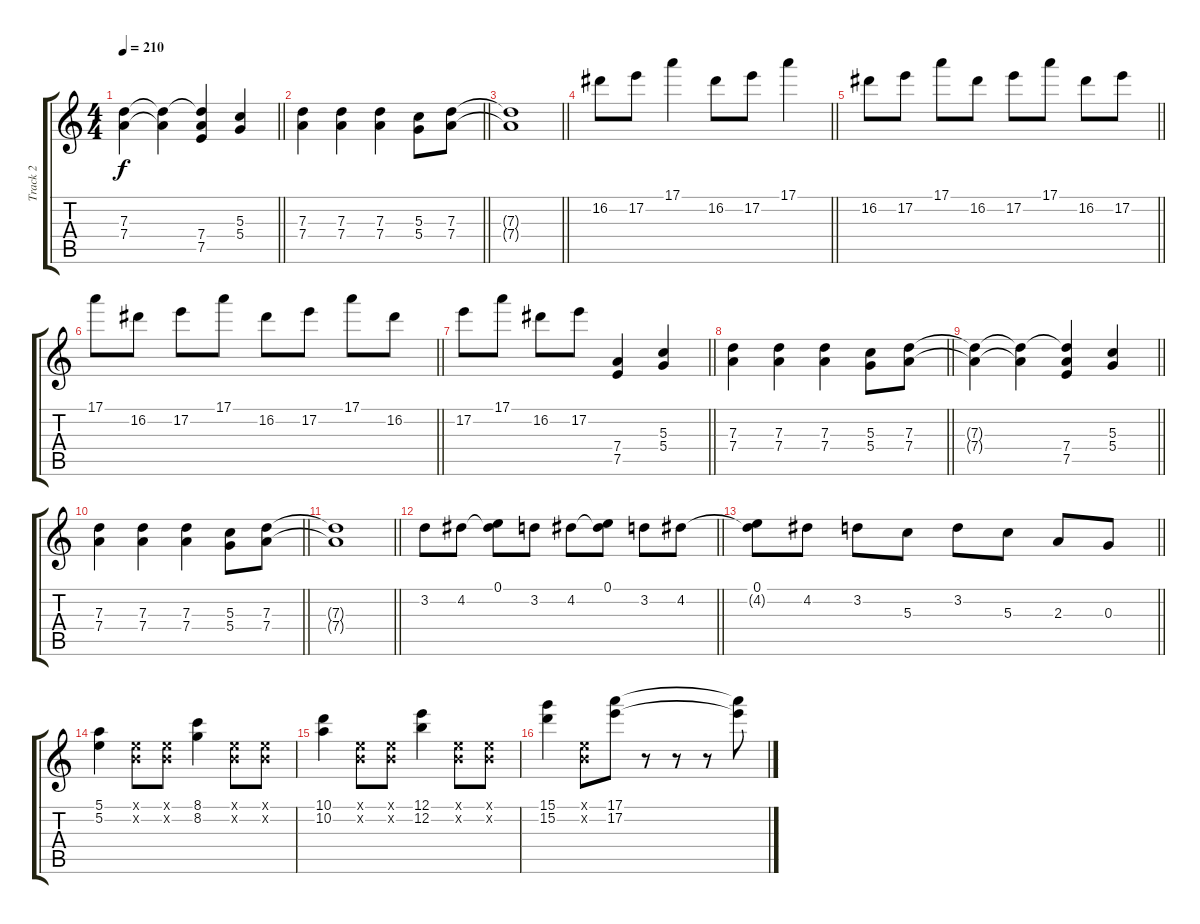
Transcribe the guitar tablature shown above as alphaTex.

\track ("Track 2" "Track 2") {instrument acousticguitarsteel}
\staff {score tabs}
\tuning (E4 B3 G3 D3 A2 E2) {hide}
\ts (4 4)
\tempo 210
\clef g2
\barLineRight lightlight
\ks c
(7.3{t} 7.4{t}).4{dy f} (7.3{t} 7.4{t}).4 (7.3{t} 7.4 7.5).4 (5.3 5.4).4 |
\barLineRight lightlight
(7.3 7.4).4 (7.3 7.4).4 (7.3 7.4).4 (5.3 5.4).8 (7.3 7.4).8 |
\barLineRight lightlight
(7.3{t} 7.4{t}).1 |
\barLineRight lightlight
16.2.8 17.2.8 17.1.4 16.2.8 17.2.8 17.1.4 |
\barLineRight lightlight
16.2.8 17.2.8 17.1.8 16.2.8 17.2.8 17.1.8 16.2.8 17.2.8 |
\barLineRight lightlight
17.1.8 16.2.8 17.2.8 17.1.8 16.2.8 17.2.8 17.1.8 16.2.8 |
\barLineRight lightlight
17.2.8 17.1.8 16.2.8 17.2.8 (7.4 7.5).4 (5.3 5.4).4 |
\barLineRight lightlight
(7.3 7.4).4 (7.3 7.4).4 (7.3 7.4).4 (5.3 5.4).8 (7.3 7.4).8 |
\barLineRight lightlight
(7.3{t} 7.4{t}).4 (7.3{t} 7.4{t}).4 (7.3{t} 7.4 7.5).4 (5.3 5.4).4 |
\barLineRight lightlight
(7.3 7.4).4 (7.3 7.4).4 (7.3 7.4).4 (5.3 5.4).8 (7.3 7.4).8 |
\barLineRight lightlight
(7.3{t} 7.4{t}).1 |
\barLineRight lightlight
3.2.8 4.2.8 (0.1 4.2{t}).8 3.2.8 4.2.8 (0.1 4.2{t}).8 3.2.8 4.2.8 |
\barLineRight lightlight
(0.1 4.2{t}).8 4.2.8 3.2.8 5.3.8 3.2.8 5.3.8 2.3.8 0.3.8 |
(5.1 5.2).4 (0.1{x} 0.2{x}).8 (0.1{x} 0.2{x}).8 (8.1 8.2).4 (0.1{x} 0.2{x}).8 (0.1{x} 0.2{x}).8 |
(10.1 10.2).4 (0.1{x} 0.2{x}).8 (0.1{x} 0.2{x}).8 (12.1 12.2).4 (0.1{x} 0.2{x}).8 (0.1{x} 0.2{x}).8 |
(15.1 15.2).4 (0.1{x} 0.2{x}).8 (17.1 17.2).8 r.8 r.8 r.8 (17.1{t} 17.2{t}).8
